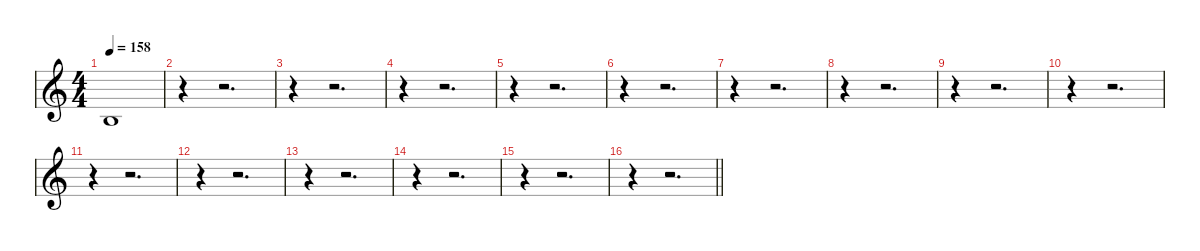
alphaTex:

\defaultSystemsLayout 4
\hideDynamics
\bracketExtendMode nobrackets
\singleTrackTrackNamePolicy hidden
\multiTrackTrackNamePolicy hidden
\firstSystemTrackNameMode fullname
\firstSystemTrackNameOrientation horizontal
\otherSystemsTrackNameOrientation horizontal
\track ("Vocals" "chr.") {mute instrument choiraahs}
\staff {score}
\tuning (E4 B3 G3 D3 A2 E2)
\ts (4 4)
\tempo 158
\clef g2
\ks aminor
9.4{t}.1{dy f} |
r.4 r.2{d} |
r.4 r.2{d} |
r.4 r.2{d} |
r.4 r.2{d} |
r.4 r.2{d} |
r.4 r.2{d} |
r.4 r.2{d} |
r.4 r.2{d} |
r.4 r.2{d} |
r.4 r.2{d} |
r.4 r.2{d} |
r.4 r.2{d} |
r.4 r.2{d} |
r.4 r.2{d} |
\barLineRight lightlight
r.4 r.2{d}
